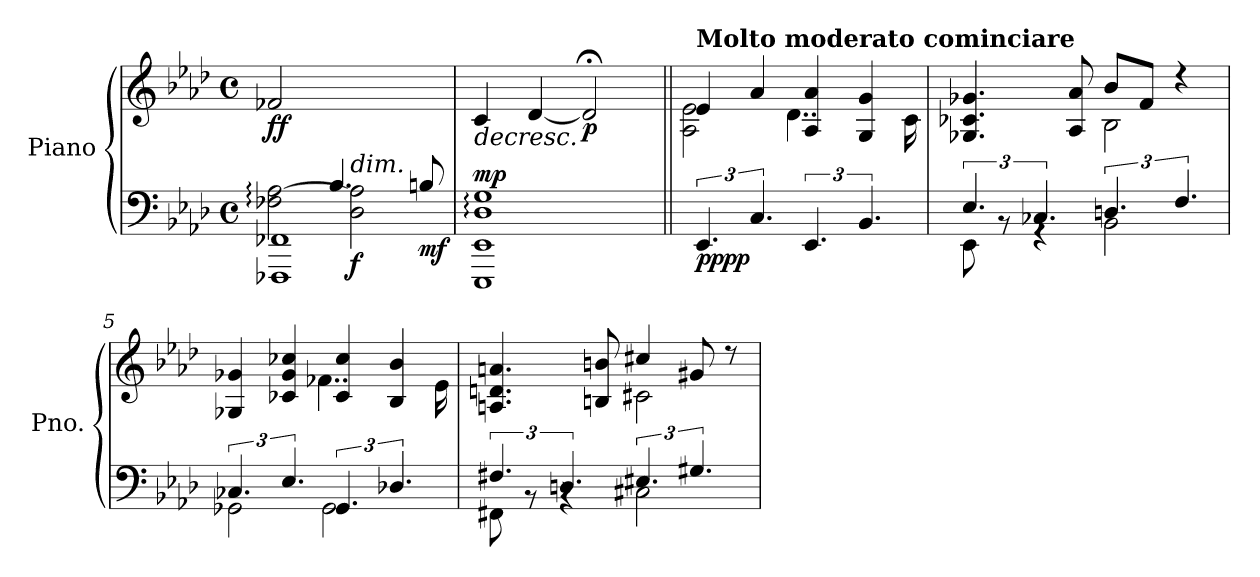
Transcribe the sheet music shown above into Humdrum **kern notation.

**kern	**kern	**dynam
*part1	*part1	*part1
*staff2	*staff1	*staff1/2
*I"Piano	*	*
*I'Pno.	*	*
*clefF4	*clefG2	*
*k[b-e-a-d-]	*k[b-e-a-d-]	*
*M4/4	*M4/4	*
*met(c)	*met(c)	*
*MM80	*MM80	*
=1	=1	=1
*^	*	*
*	*^	*	*
!	!	!	!	!LO:DY:b
2F-X\: [2A-\:	1FFF-X 1FF-X	2rFyy	2f-X/	ff
!LO:TX:a:i:t=dim.	!	!	!	!
!	!	!	!	!LO:DY:b=2
2D-\ 2A-\]	.	4.B-/	2ryy	f
!	!	!	!	!LO:DY:b=2
.	.	8Bn/	.	mf
=2	=2	=2	=2	=2
!	!	!	!	!LO:HP:b
!	!	!	!	!LO:DY:n=1:a=2
*	*v	*v	*	*
1D-: 1G:	1EEE- 1EE-	4c/	> mp
.	.	[4d-/	.
*	*	*MM48	*
!	!	!	!LO:DY:n=2:b
.	.	2d-;</]	p
*v	*v	*	*
.	.	]
=3||	=3||	=3||
*	*MM80	*
*	*^	*
!	!LO:TX:a:B:t=Molto moderato cominciare	!	!
!	!	!	!LO:DY:b=2
!	!	!	!LO:DY:n=1:b
6.EE-/	4e-/	2A-\ 2e-\	pp pp
6.C/	4a-/	.	.
6.EE-/	4A-/ 4a-/	4..d-\	.
6.BB-/	4G/ 4g/	.	.
.	.	16c\	.
=4	=4	=4	=4
*^	*	*	*
6.E-/	8EE-\	4.G-X/ 4.c-X/ 4.g-X/	2rAyy	.
.	8rBB	.	.	.
6.C-X/	4rGG	.	.	.
.	.	8A-/ 8a-/	.	.
6.Dn/	2BB-\	8b-/L	2B-\	.
.	.	8f/J	.	.
6.F/	.	4r	.	.
=5	=5	=5	=5	=5
6.C-X/	2GG-X\	4G-X/ 4g-X/	2rFyy	.
6.E-/	.	4c-X/ 4g-/ 4cc-X/	.	.
6.GG-/	2GG-\	4c-/ 4cc-/	4..f-X\	.
6.D-X/	.	4B-/ 4b-/	.	.
.	.	.	16e-\	.
=6	=6	=6	=6	=6
6.F#X/	8FF#X\	4.An/ 4.dn/ 4.an/	2rAyy	.
.	8rBB	.	.	.
6.Dn/	4rBB	.	.	.
.	.	8Bn/ 8bn/	.	.
6.E#X/	2C#X\	4cc#X/	2c#X\	.
6.G#X/	.	8g#X/	.	.
.	.	8r	.	.
*v	*v	*	*	*
*	*v	*v	*
=	=	=
*-	*-	*-
